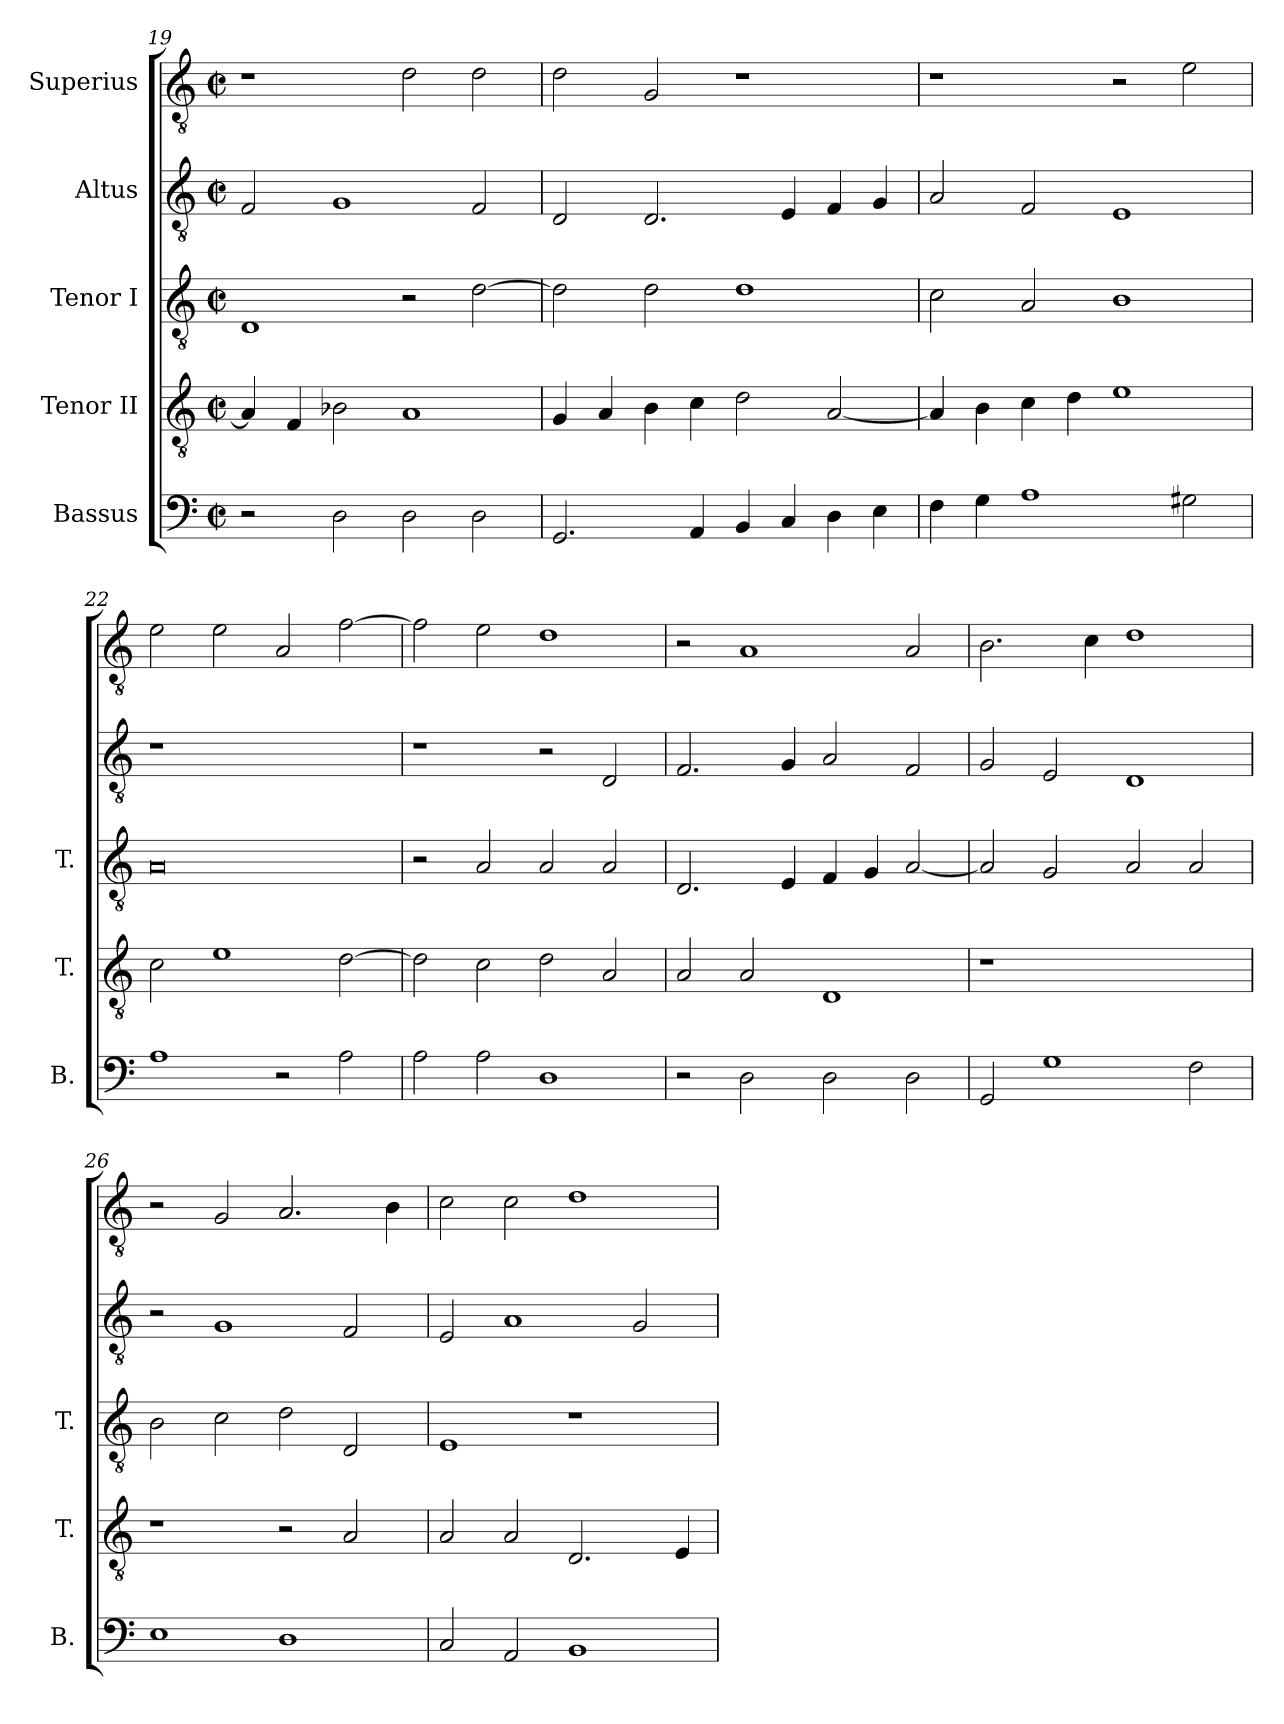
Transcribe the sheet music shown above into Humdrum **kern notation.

**kern	**kern	**kern	**kern	**kern
*part5	*part4	*part3	*part2	*part1
*staff5	*staff4	*staff3	*staff2	*staff1
*I"Bassus	*I"Tenor II	*I"Tenor I	*I"Altus	*I"Superius
*I'B.	*I'T.	*I'T.	*	*
!!LO:PB:g=z
*clefF4	*clefGv2	*clefGv2	*clefGv2	*clefGv2
*	*ITrd7c12	*ITrd7c12	*ITrd7c12	*ITrd7c12
*k[]	*k[]	*k[]	*k[]	*k[]
*C:	*C:	*C:	*C:	*C:
*M2/2	*M2/2	*M2/2	*M2/2	*M2/2
*met(c|)	*met(c|)	*met(c|)	*met(c|)	*met(c|)
=19	=19	=19	=19	=19
2r	4AAi/]	1DDi	2FFi/	1r
.	4FFi/	.	.	.
2Di\	2BB-Xi\	.	1GGi	.
2Di\	1AAi	2r	.	2Di\
2Di\	.	[>2Di\	2FFi/	2Di\
=20	=20	=20	=20	=20
2.GGi/	4GGi/	2Di\]	2DDi/	2Di\
.	4AAi/	.	.	.
.	4BBi\	2Di\	2.DDi/	2GGi/
4AAi/	4Ci\	.	.	.
4BBi/	2Di\	1Di	.	1r
4Ci/	.	.	4EEi/	.
4Di\	[<2AAi/	.	4FFi/	.
4Ei\	.	.	4GGi/	.
=21	=21	=21	=21	=21
4Fi\	4AAi/]	2Ci\	2AAi/	1r
4Gi\	4BBi\	.	.	.
1Ai	4Ci\	2AAi/	2FFi/	.
.	4Di\	.	.	.
.	1Ei	1BBi	1EEi	2r
2G#Xi\	.	.	.	2Ei\
=22	=22	=22	=22	=22
!	!	!	!LO:N:vis=1	!
1Ai	2Ci\	0AAi	1r	2Ei\
.	1Ei	.	.	2Ei\
2r	.	.	1ryy	2AAi/
2Ai\	[>2Di\	.	.	[>2Fi\
!!LO:LB:g=z
=23	=23	=23	=23	=23
2Ai\	2Di\]	2r	1r	2Fi\]
2Ai\	2Ci\	2AAi/	.	2Ei\
1Di	2Di\	2AAi/	2r	1Di
.	2AAi/	2AAi/	2DDi/	.
=24	=24	=24	=24	=24
2r	2AAi/	2.DDi/	2.FFi/	2r
2Di\	2AAi/	.	.	1AAi
.	.	4EEi/	4GGi/	.
2Di\	1DDi	4FFi/	2AAi/	.
.	.	4GGi/	.	.
2Di\	.	[<2AAi/	2FFi/	2AAi/
=25	=25	=25	=25	=25
!	!LO:N:vis=1	!	!	!
2GGi/	1r	2AAi/]	2GGi/	2.BBi\
1Gi	.	2GGi/	2EEi/	.
.	.	.	.	4Ci\
.	1ryy	2AAi/	1DDi	1Di
2Fi\	.	2AAi/	.	.
=26	=26	=26	=26	=26
1Ei	1r	2BBi\	2r	2r
.	.	2Ci\	1GGi	2GGi/
1Di	2r	2Di\	.	2.AAi/
.	2AAi/	2DDi/	2FFi/	.
.	.	.	.	4BBi\
=27	=27	=27	=27	=27
2Ci/	2AAi/	1EEi	2EEi/	2Ci\
2AAi/	2AAi/	.	1AAi	2Ci\
1BBi	2.DDi/	1r	.	1Di
.	.	.	2GGi/	.
.	4EEi/	.	.	.
=	=	=	=	=
*-	*-	*-	*-	*-
